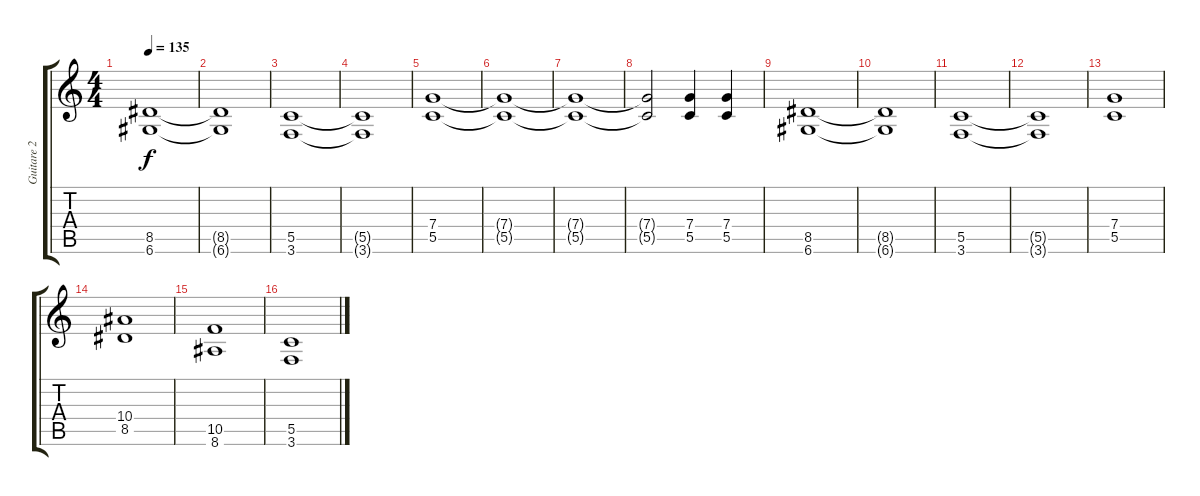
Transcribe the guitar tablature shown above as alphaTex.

\track ("Guitare 2" "Guitare 2") {instrument distortionguitar}
\staff {score tabs}
\tuning (D4 A3 F3 C3 G2 D2) {hide}
\ts (4 4)
\tempo 135
\clef g2
\ks c
(8.5 6.6).1{dy f} |
(8.5{t} 6.6{t}).1 |
(5.5 3.6).1 |
(5.5{t} 3.6{t}).1 |
(7.4 5.5).1 |
(7.4{t} 5.5{t}).1 |
(7.4{t} 5.5{t}).1 |
(7.4{t} 5.5{t}).2 (7.4 5.5).4 (7.4 5.5).4 |
(8.5 6.6).1 |
(8.5{t} 6.6{t}).1 |
(5.5 3.6).1 |
(5.5{t} 3.6{t}).1 |
(7.4 5.5).1 |
(10.4 8.5).1 |
(10.5 8.6).1 |
(5.5 3.6).1
